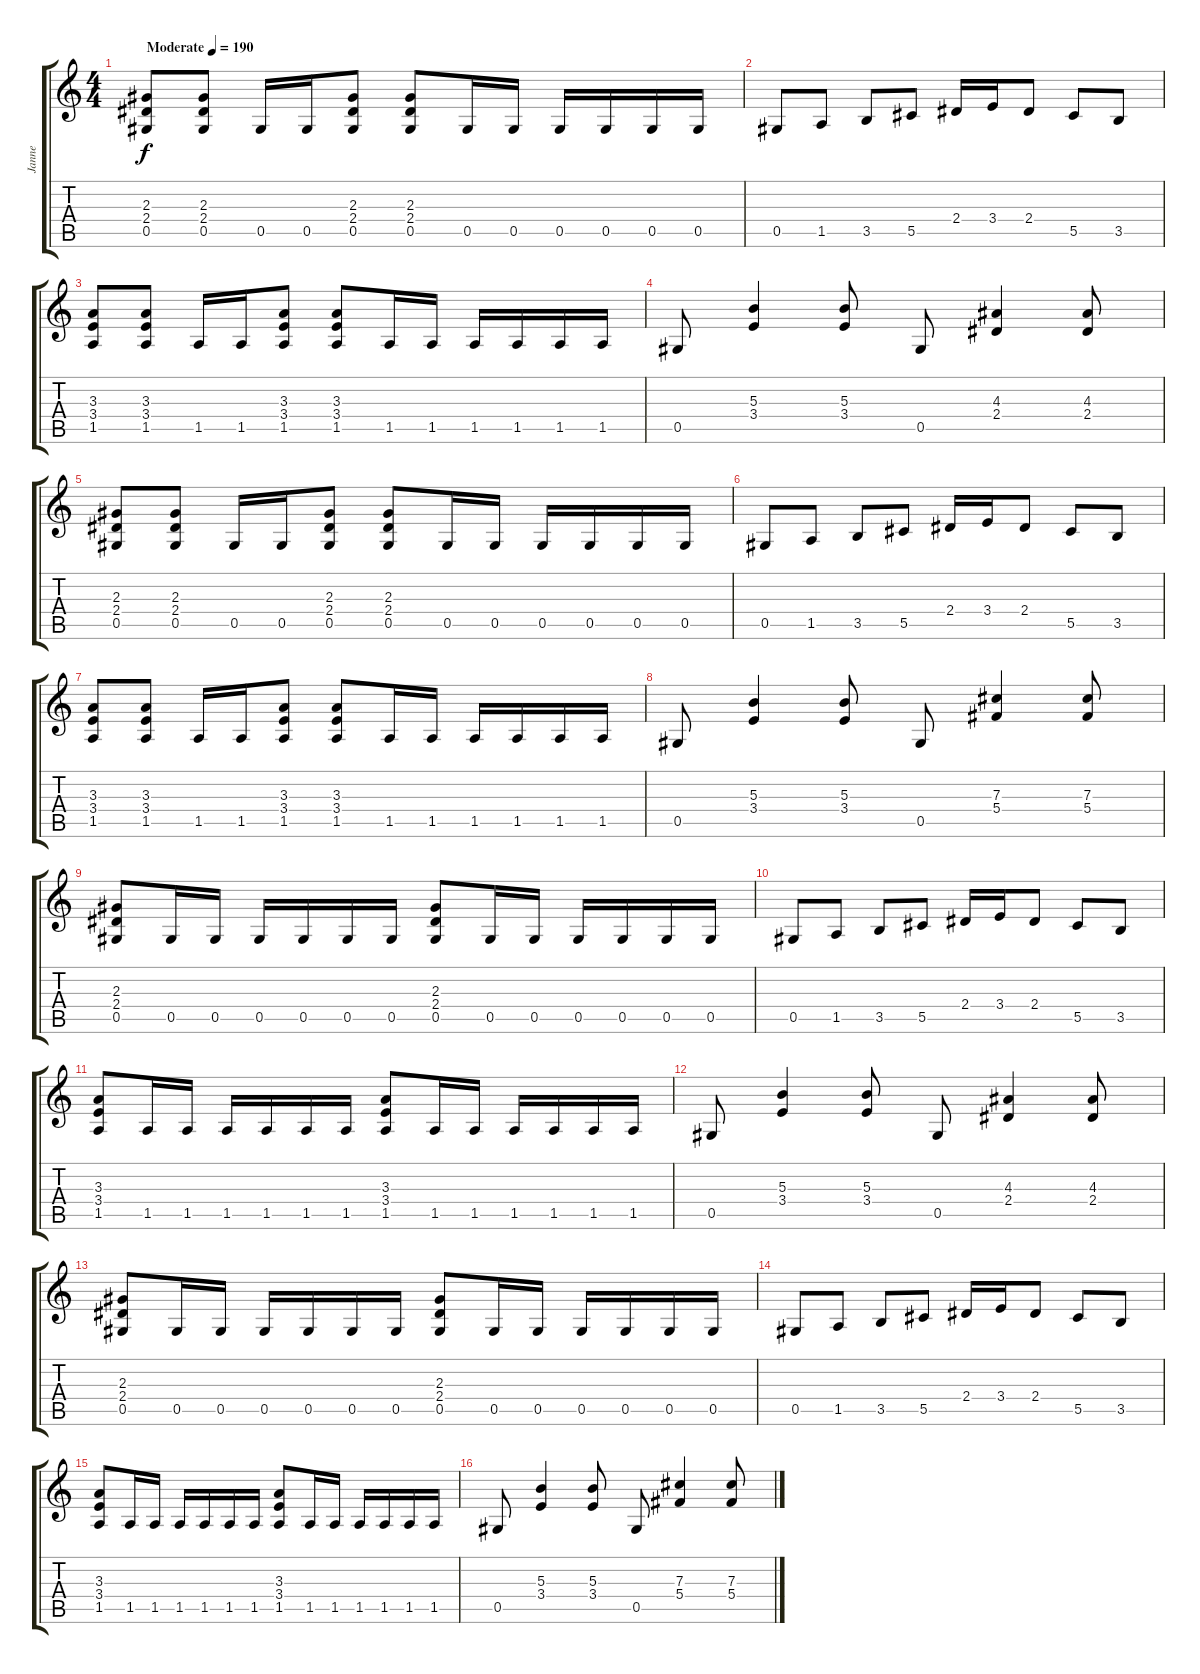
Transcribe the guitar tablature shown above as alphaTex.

\track ("Janne" "Janne") {instrument overdrivenguitar}
\staff {score tabs}
\tuning (Eb4 Bb3 Gb3 Db3 Ab2 Eb2) {hide}
\ts (4 4)
\tempo (190 "Moderate")
\clef g2
\ks c
(2.3 2.4 0.5).8{dy f instrument overdrivenguitar} (2.3 2.4 0.5).8 0.5.16 0.5.16 (2.3 2.4 0.5).8 (2.3 2.4 0.5).8 0.5.16 0.5.16 0.5.16 0.5.16 0.5.16 0.5.16 |
0.5.8 1.5.8 3.5.8 5.5.8 2.4.16 3.4.16 2.4.8 5.5.8 3.5.8 |
(3.3 3.4 1.5).8 (3.3 3.4 1.5).8 1.5.16 1.5.16 (3.3 3.4 1.5).8 (3.3 3.4 1.5).8 1.5.16 1.5.16 1.5.16 1.5.16 1.5.16 1.5.16 |
0.5.8 (5.3 3.4).4 (5.3 3.4).8 0.5.8 (4.3 2.4).4 (4.3 2.4).8 |
(2.3 2.4 0.5).8 (2.3 2.4 0.5).8 0.5.16 0.5.16 (2.3 2.4 0.5).8 (2.3 2.4 0.5).8 0.5.16 0.5.16 0.5.16 0.5.16 0.5.16 0.5.16 |
0.5.8 1.5.8 3.5.8 5.5.8 2.4.16 3.4.16 2.4.8 5.5.8 3.5.8 |
(3.3 3.4 1.5).8 (3.3 3.4 1.5).8 1.5.16 1.5.16 (3.3 3.4 1.5).8 (3.3 3.4 1.5).8 1.5.16 1.5.16 1.5.16 1.5.16 1.5.16 1.5.16 |
0.5.8 (5.3 3.4).4 (5.3 3.4).8 0.5.8 (7.3 5.4).4 (7.3 5.4).8 |
(2.3 2.4 0.5).8 0.5.16 0.5.16 0.5.16 0.5.16 0.5.16 0.5.16 (2.3 2.4 0.5).8 0.5.16 0.5.16 0.5.16 0.5.16 0.5.16 0.5.16 |
0.5.8 1.5.8 3.5.8 5.5.8 2.4.16 3.4.16 2.4.8 5.5.8 3.5.8 |
(3.3 3.4 1.5).8 1.5.16 1.5.16 1.5.16 1.5.16 1.5.16 1.5.16 (3.3 3.4 1.5).8 1.5.16 1.5.16 1.5.16 1.5.16 1.5.16 1.5.16 |
0.5.8 (5.3 3.4).4 (5.3 3.4).8 0.5.8 (4.3 2.4).4 (4.3 2.4).8 |
(2.3 2.4 0.5).8 0.5.16 0.5.16 0.5.16 0.5.16 0.5.16 0.5.16 (2.3 2.4 0.5).8 0.5.16 0.5.16 0.5.16 0.5.16 0.5.16 0.5.16 |
0.5.8 1.5.8 3.5.8 5.5.8 2.4.16 3.4.16 2.4.8 5.5.8 3.5.8 |
(3.3 3.4 1.5).8 1.5.16 1.5.16 1.5.16 1.5.16 1.5.16 1.5.16 (3.3 3.4 1.5).8 1.5.16 1.5.16 1.5.16 1.5.16 1.5.16 1.5.16 |
0.5.8 (5.3 3.4).4 (5.3 3.4).8 0.5.8 (7.3 5.4).4 (7.3 5.4).8
